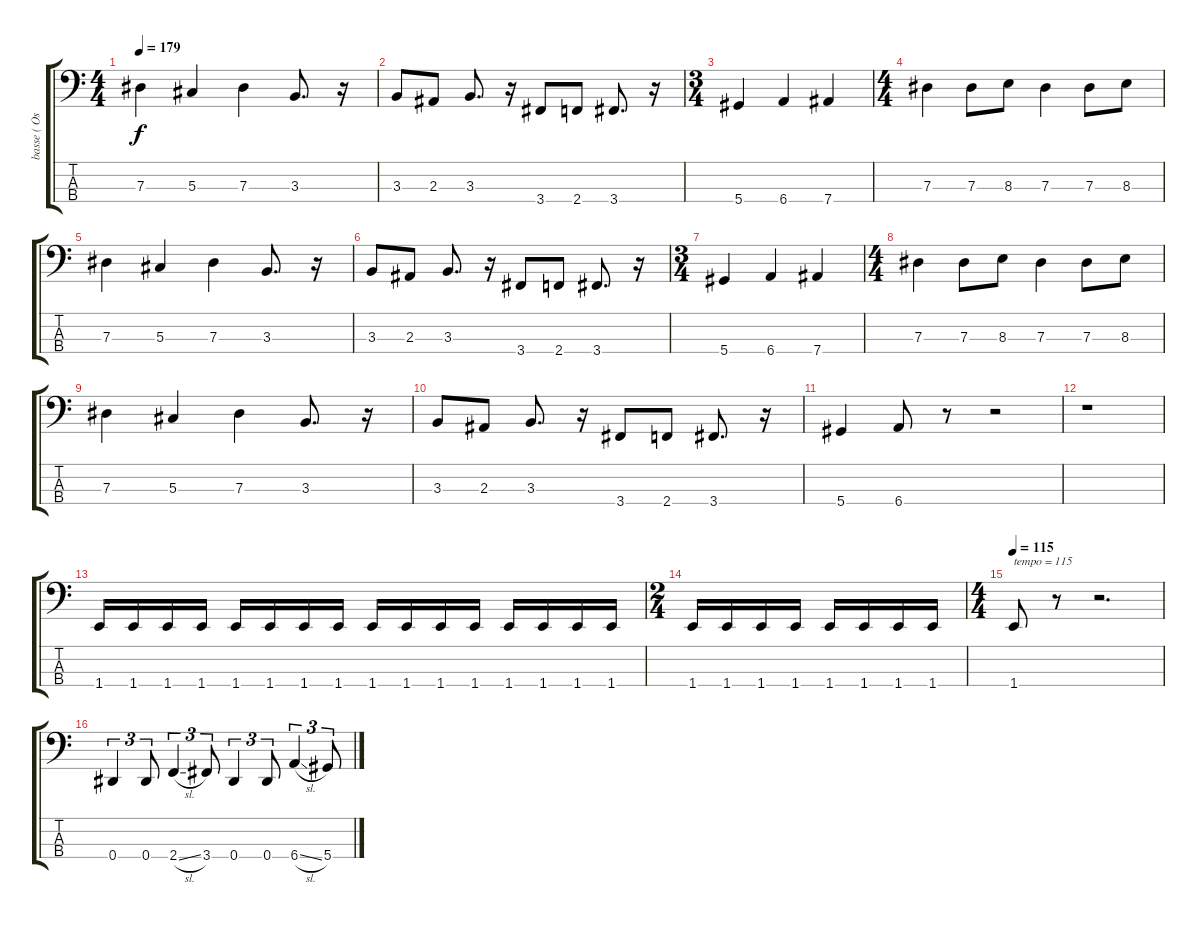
\track ("basse ( Oscar ) " "basse ( Os") {instrument electricbasspick}
\staff {score tabs}
\tuning (Gb2 Db2 Ab1 Eb1) {hide}
\ts (4 4)
\tempo 179
\clef f4
\ks c
7.3.4{dy f} 5.3.4 7.3.4 3.3.8{d} r.16 |
3.3.8 2.3.8 3.3.8{d} r.16 3.4.8 2.4.8 3.4.8{d} r.16 |
\ts (3 4)
5.4.4 6.4.4 7.4.4 |
\ts (4 4)
7.3.4 7.3.8 8.3.8 7.3.4 7.3.8 8.3.8 |
7.3.4 5.3.4 7.3.4 3.3.8{d} r.16 |
3.3.8 2.3.8 3.3.8{d} r.16 3.4.8 2.4.8 3.4.8{d} r.16 |
\ts (3 4)
5.4.4 6.4.4 7.4.4 |
\ts (4 4)
7.3.4 7.3.8 8.3.8 7.3.4 7.3.8 8.3.8 |
7.3.4 5.3.4 7.3.4 3.3.8{d} r.16 |
3.3.8 2.3.8 3.3.8{d} r.16 3.4.8 2.4.8 3.4.8{d} r.16 |
5.4.4 6.4.8 r.8 r.2 |
r.1 |
1.4.16 1.4.16 1.4.16 1.4.16 1.4.16 1.4.16 1.4.16 1.4.16 1.4.16 1.4.16 1.4.16 1.4.16 1.4.16 1.4.16 1.4.16 1.4.16 |
\ts (2 4)
1.4.16 1.4.16 1.4.16 1.4.16 1.4.16 1.4.16 1.4.16 1.4.16 |
\ts (4 4)
\tempo 115
1.4.8{txt "tempo = 115"} r.8 r.2{d} |
0.4.4{tu (3 2)} 0.4.8{tu (3 2)} 2.4{sl}.4{tu (3 2)} 3.4.8{tu (3 2)} 0.4.4{tu (3 2)} 0.4.8{tu (3 2)} 6.4{sl}.4{tu (3 2)} 5.4.8{tu (3 2)}
